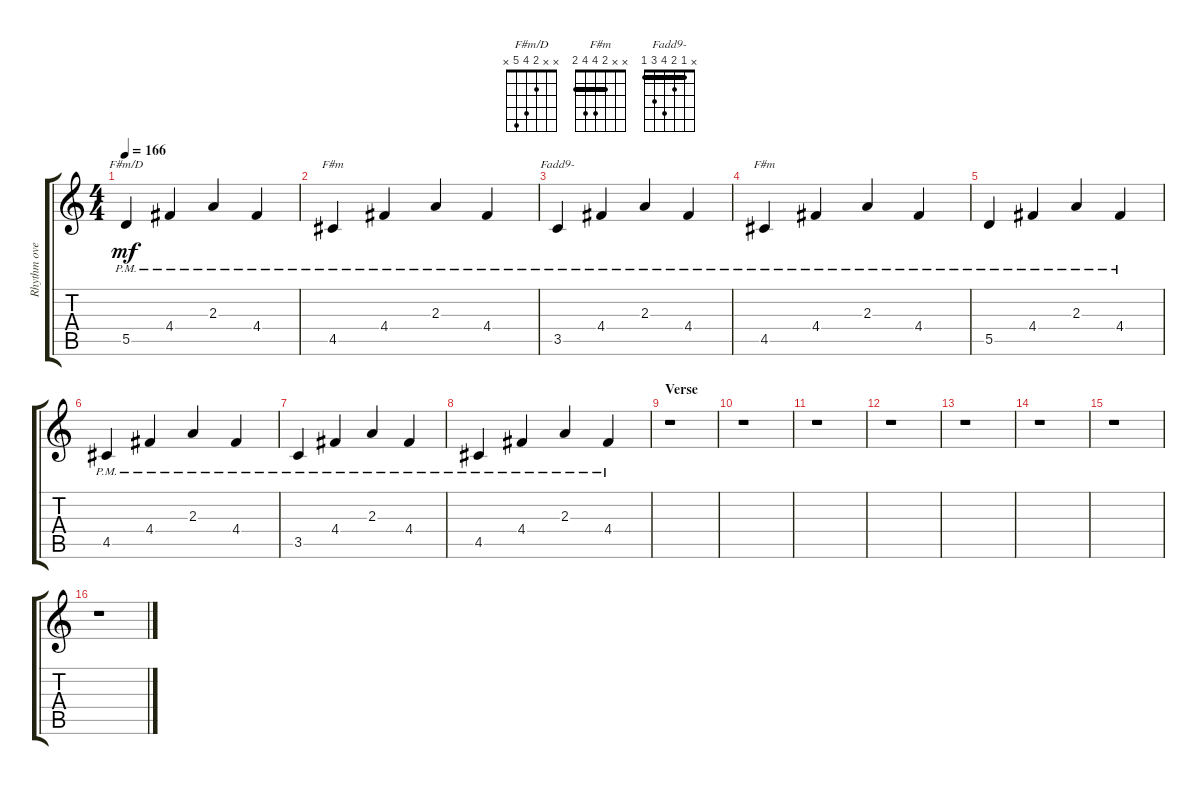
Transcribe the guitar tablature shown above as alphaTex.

\track ("Rhythm overdrive" "Rhythm ove") {instrument overdrivenguitar}
\staff {score tabs}
\tuning (E4 B3 G3 D3 A2 E2) {hide}
\chord ("F#m/D" x x 2 4 5 x)
\chord ("F#m" x x 2 4 4 x)
\chord ("Fadd9-" x 1 2 4 3 1) {barre 1}
\chord ("F#m" x x 2 4 4 2) {barre 2}
\ts (4 4)
\tempo 166
\clef g2
\ks c
5.5{pm}.4{ch "F#m/D" dy mf} 4.4{pm}.4 2.3{pm}.4 4.4{pm}.4 |
4.5{pm}.4{ch "F#m"} 4.4{pm}.4 2.3{pm}.4 4.4{pm}.4 |
3.5{pm}.4{ch "Fadd9-"} 4.4{pm}.4 2.3{pm}.4 4.4{pm}.4 |
4.5{pm}.4{ch "F#m"} 4.4{pm}.4 2.3{pm}.4 4.4{pm}.4 |
5.5{pm}.4 4.4{pm}.4 2.3{pm}.4 4.4{pm}.4 |
4.5{pm}.4 4.4{pm}.4 2.3{pm}.4 4.4{pm}.4 |
3.5{pm}.4 4.4{pm}.4 2.3{pm}.4 4.4{pm}.4 |
4.5{pm}.4 4.4{pm}.4 2.3{pm}.4 4.4{pm}.4 |
\section ("" "Verse")
r.1 |
r.1 |
r.1 |
r.1 |
r.1 |
r.1 |
r.1 |
r.1
